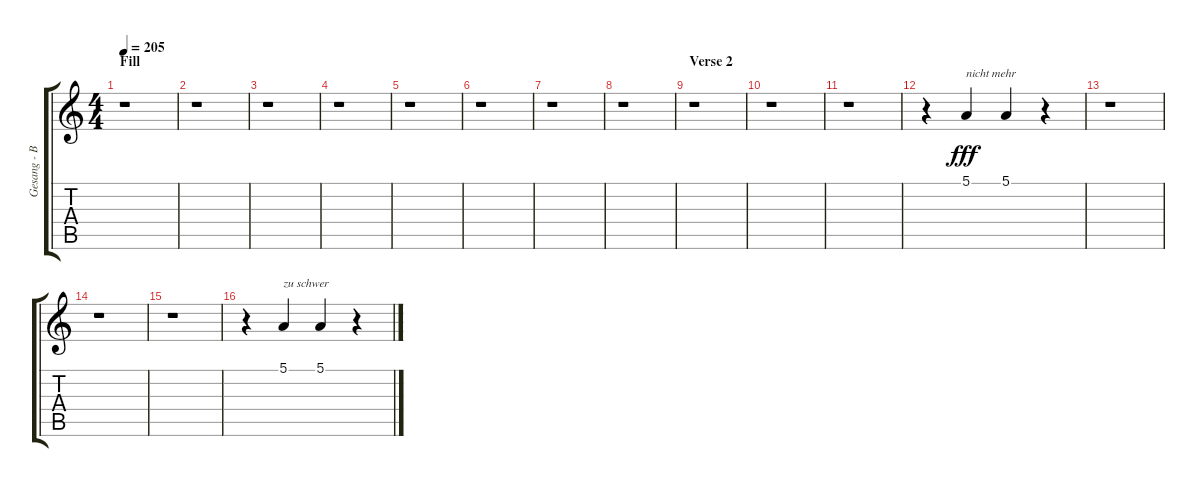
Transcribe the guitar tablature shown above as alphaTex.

\track ("Gesang - Bela B." "Gesang - B") {instrument lead2sawtooth}
\staff {score tabs}
\tuning (E4 B3 G3 D3 A2 E2) {hide}
\ts (4 4)
\section ("" "Fill")
\tempo 205
\clef g2
\ks c
r.1{dy fff} |
r.1 |
r.1 |
r.1 |
r.1 |
r.1 |
r.1 |
r.1 |
\section ("" "Verse 2")
r.1 |
r.1 |
r.1 |
r.4 5.1.4{txt "nicht mehr"} 5.1.4 r.4 |
r.1 |
r.1 |
r.1 |
r.4 5.1.4{txt "zu schwer"} 5.1.4 r.4
